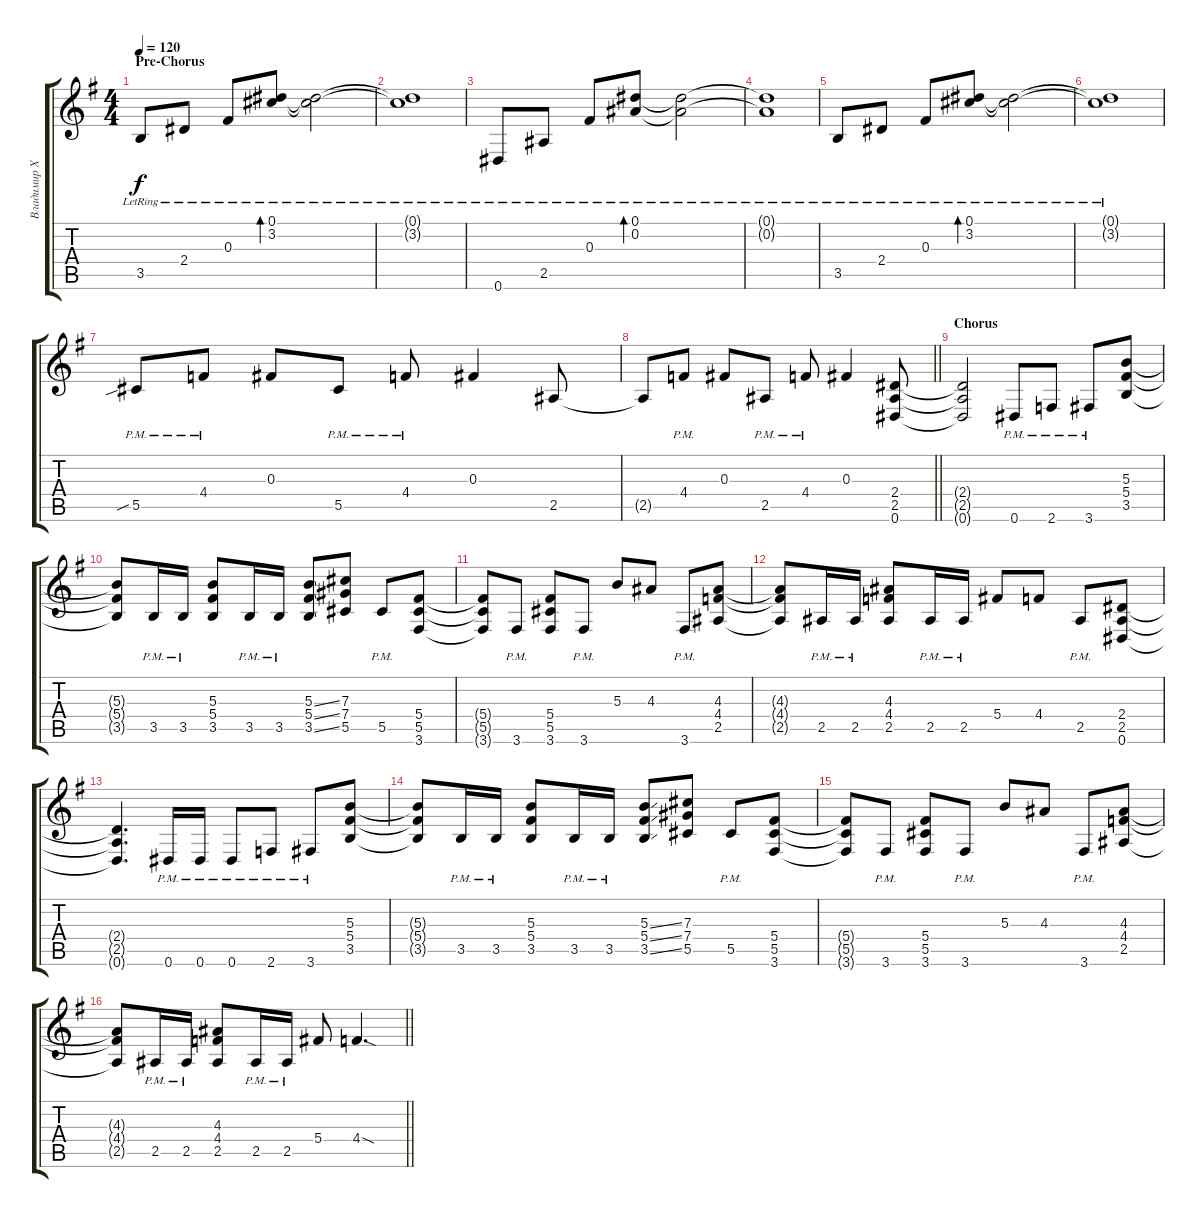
\track ("Владимир Холстинин" "Владимир Х") {instrument distortionguitar}
\staff {score tabs}
\tuning (Eb4 Bb3 Gb3 Db3 Ab2 Eb2) {hide}
\ts (4 4)
\section ("" "Pre-Chorus")
\tempo 120
\clef g2
\ks g
3.5{lr}.8{dy f} 2.4{lr}.8 0.3{lr}.8 (0.1{lr} 3.2{lr}).8{bd 120} (0.1{lr t} 3.2{lr t}).2 |
(0.1{lr t} 3.2{lr t}).1 |
0.6{lr}.8 2.5{lr}.8 0.3{lr}.8 (0.1{lr} 0.2{lr}).8{bd 120} (0.1{lr t} 0.2{lr t}).2 |
(0.1{lr t} 0.2{lr t}).1 |
3.5{lr}.8 2.4{lr}.8 0.3{lr}.8 (0.1{lr} 3.2{lr}).8{bd 120} (0.1{lr t} 3.2{lr t}).2 |
(0.1{lr t} 3.2{lr t}).1 |
5.5{sib pm}.8{instrument distortionguitar} 4.4{pm}.8 0.3.8 5.5{pm}.8 4.4{pm}.8 0.3.4 2.5.8 |
\barLineRight lightlight
2.5{t}.8 4.4{pm}.8 0.3.8 2.5{pm}.8 4.4{pm}.8 0.3.4 (2.4 2.5 0.6).8 |
\section ("" "Chorus")
(2.4{t} 2.5{t} 0.6{t}).2 0.6{pm}.8 2.6{pm}.8 3.6{pm}.8 (5.3 5.4 3.5).8 |
(5.3{t} 5.4{t} 3.5{t}).8 3.5{pm}.16 3.5{pm}.16 (5.3 5.4 3.5).8 3.5{pm}.16 3.5{pm}.16 (5.3{ss} 5.4{ss} 3.5{ss}).8 (7.3 7.4 5.5).8 5.5{pm}.8 (5.4 5.5 3.6).8 |
(5.4{t} 5.5{t} 3.6{t}).8 3.6{pm}.8 (5.4 5.5 3.6).8 3.6{pm}.8 5.3.8 4.3.8 3.6{pm}.8 (4.3 4.4 2.5).8 |
(4.3{t} 4.4{t} 2.5{t}).8 2.5{pm}.16 2.5{pm}.16 (4.3 4.4 2.5).8 2.5{pm}.16 2.5{pm}.16 5.4.8 4.4.8 2.5{pm}.8 (2.4 2.5 0.6).8 |
(2.4{t} 2.5{t} 0.6{t}).4{d} 0.6{pm}.16 0.6{pm}.16 0.6{pm}.8 2.6{pm}.8 3.6{pm}.8 (5.3 5.4 3.5).8 |
(5.3{t} 5.4{t} 3.5{t}).8 3.5{pm}.16 3.5{pm}.16 (5.3 5.4 3.5).8 3.5{pm}.16 3.5{pm}.16 (5.3{ss} 5.4{ss} 3.5{ss}).8 (7.3 7.4 5.5).8 5.5{pm}.8 (5.4 5.5 3.6).8 |
(5.4{t} 5.5{t} 3.6{t}).8 3.6{pm}.8 (5.4 5.5 3.6).8 3.6{pm}.8 5.3.8 4.3.8 3.6{pm}.8 (4.3 4.4 2.5).8 |
\barLineRight lightlight
(4.3{t} 4.4{t} 2.5{t}).8 2.5{pm}.16 2.5{pm}.16 (4.3 4.4 2.5).8 2.5{pm}.16 2.5{pm}.16 5.4.8 4.4{sod}.4{d}
